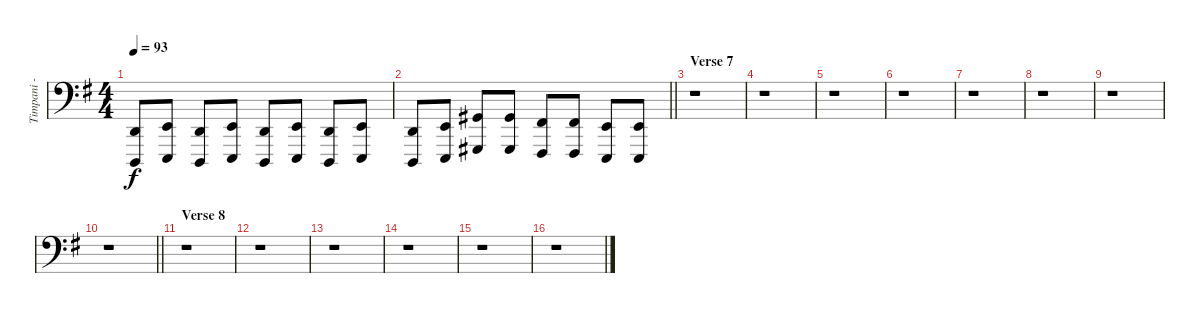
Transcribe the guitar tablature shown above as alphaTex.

\track ("Timpani - Ed Warby" "Timpani - ") {instrument cello}
\staff {score}
\tuning (G2 D2 A1 E1 B0) {hide}
\ts (4 4)
\tempo 93
\clef f4
\ks eminor
(0.2 3.5).8{dy f} (2.2 0.4).8 (0.2 3.5).8 (2.2 0.4).8 (0.2 3.5).8 (2.2 0.4).8 (0.2 3.5).8 (2.2 0.4).8 |
\barLineRight lightlight
(0.2 3.5).8 (2.2 0.4).8 (1.1 4.4).8 (1.1 4.4).8 (4.2 2.4).8 (4.2 2.4).8 (2.2 0.4).8 (2.2 0.4).8 |
\section ("" "Verse 7")
r.1 |
r.1 |
r.1 |
r.1 |
r.1 |
r.1 |
r.1 |
\barLineRight lightlight
r.1 |
\section ("" "Verse 8")
r.1 |
r.1 |
r.1 |
r.1 |
r.1 |
r.1
